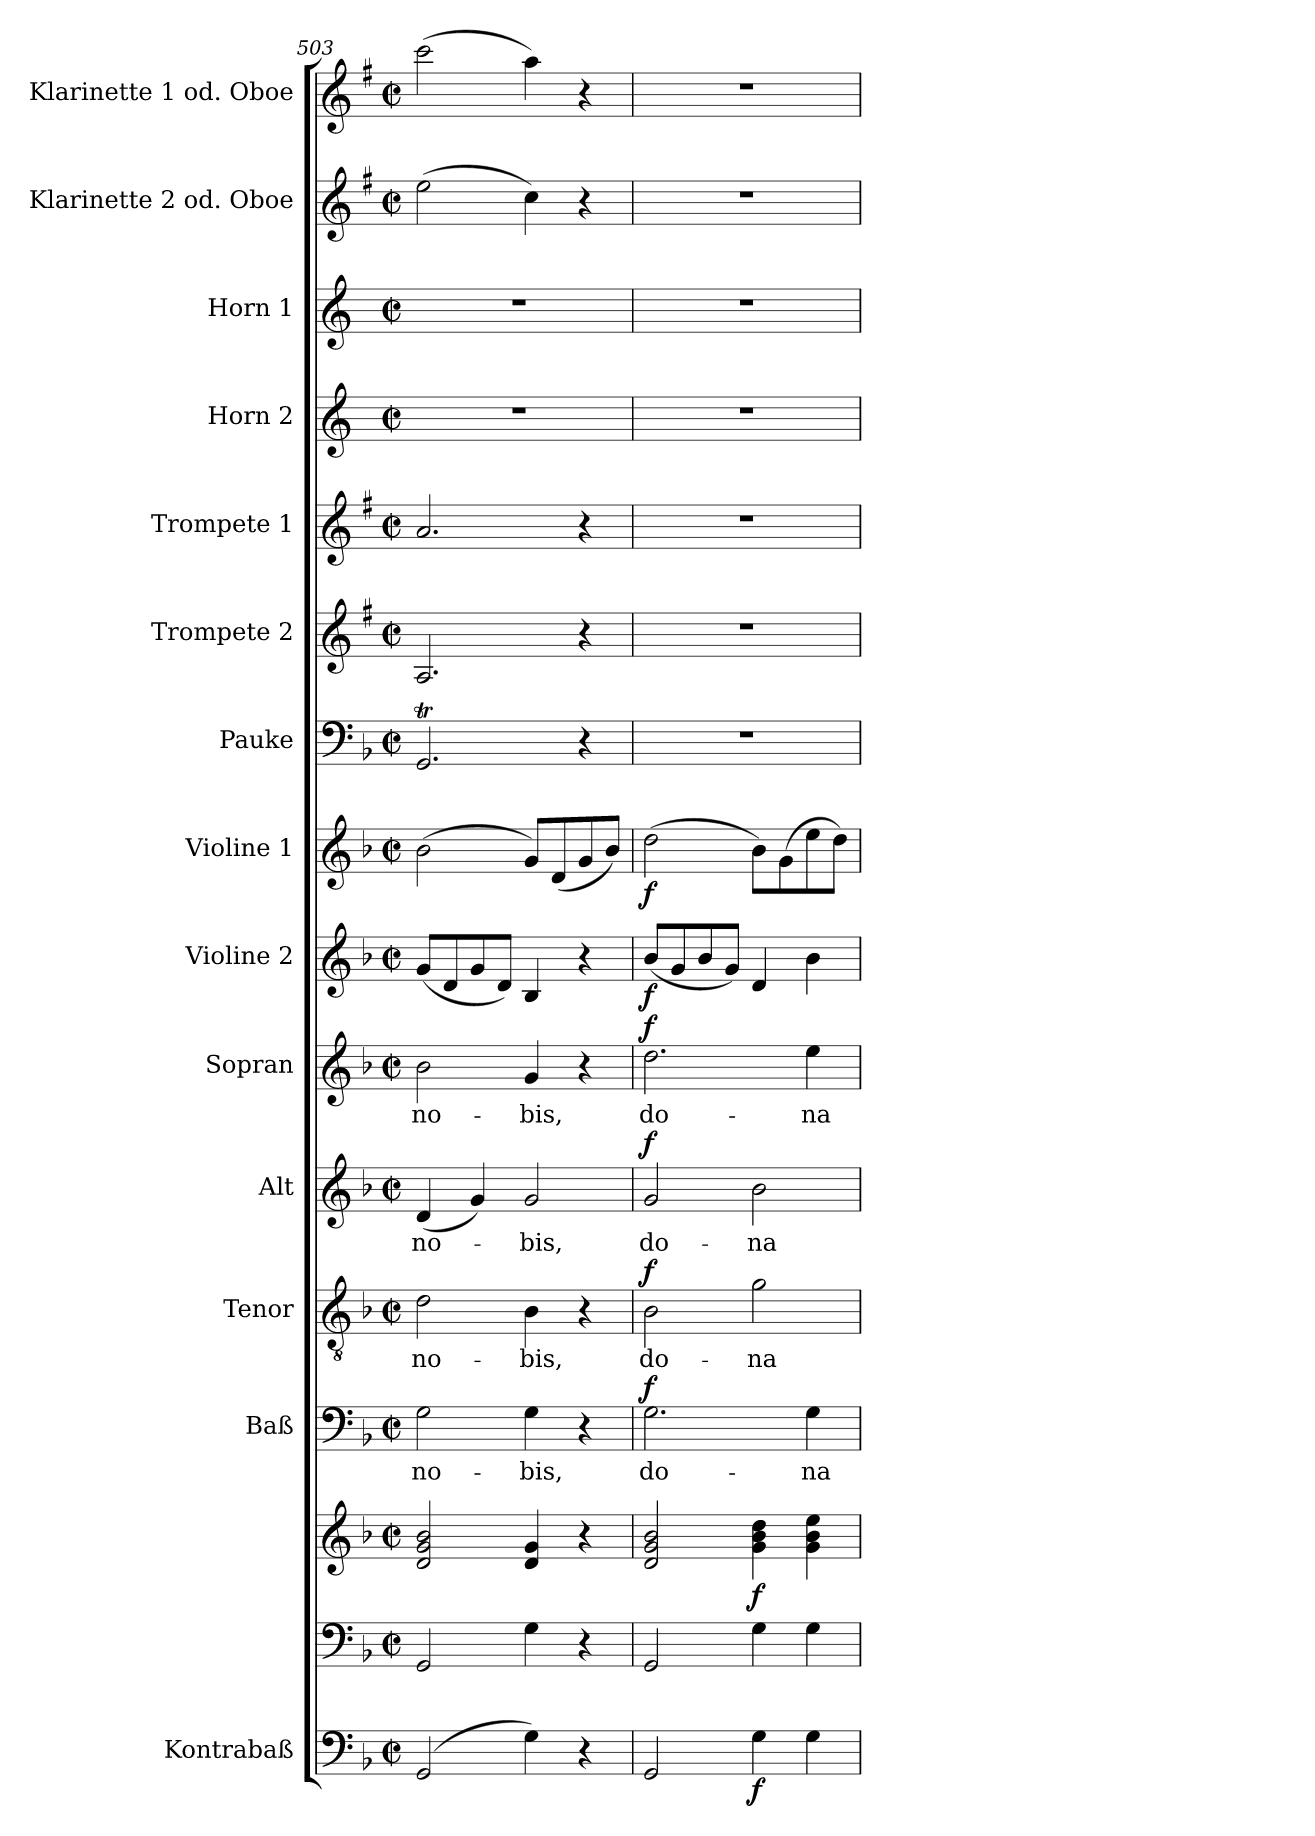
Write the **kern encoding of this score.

**kern	**dynam	**kern	**kern	**dynam	**kern	**text	**dynam	**kern	**text	**dynam	**kern	**text	**dynam	**kern	**text	**dynam	**kern	**dynam	**kern	**dynam	**kern	**kern	**kern	**kern	**kern	**kern	**kern
*part15	*part15	*part14	*part14	*part14	*part13	*part13	*part13	*part12	*part12	*part12	*part11	*part11	*part11	*part10	*part10	*part10	*part9	*part9	*part8	*part8	*part7	*part6	*part5	*part4	*part3	*part2	*part1
*staff16	*staff16	*staff15	*staff14	*staff14/15	*staff13	*staff13	*staff13	*staff12	*staff12	*staff12	*staff11	*staff11	*staff11	*staff10	*staff10	*staff10	*staff9	*staff9	*staff8	*staff8	*staff7	*staff6	*staff5	*staff4	*staff3	*staff2	*staff1
*I"Kontrabaß	*	*	*	*	*I"Baß	*	*	*I"Tenor	*	*	*I"Alt	*	*	*I"Sopran	*	*	*I"Violine 2	*	*I"Violine 1	*	*I"Pauke	*I"Trompete 2	*I"Trompete 1	*I"Horn 2	*I"Horn 1	*I"Klarinette 2 od. Oboe	*I"Klarinette 1 od. Oboe
*	*	*	*	*	*	*	*	*	*	*	*	*	*	*	*	*	*	*	*	*	*	*I'Tpt	*I'Tpt	*I'Hn	*I'Hn	*	*
*clefF4	*	*clefF4	*clefG2	*	*clefF4	*	*	*clefGv2	*	*	*clefG2	*	*	*clefG2	*	*	*clefG2	*	*clefG2	*	*clefF4	*clefG2	*clefG2	*clefG2	*clefG2	*clefG2	*clefG2
*ITrd7c12	*	*	*	*	*	*	*	*	*	*	*	*	*	*	*	*	*	*	*	*	*	*ITrd1c2	*ITrd1c2	*ITrd4c7	*ITrd4c7	*ITrd1c2	*ITrd1c2
*k[b-]	*	*k[b-]	*k[b-]	*	*k[b-]	*	*	*k[b-]	*	*	*k[b-]	*	*	*k[b-]	*	*	*k[b-]	*	*k[b-]	*	*k[b-]	*k[b-]	*k[b-]	*k[b-]	*k[b-]	*k[b-]	*k[b-]
*F:	*	*F:	*F:	*	*F:	*	*	*F:	*	*	*F:	*	*	*F:	*	*	*F:	*	*F:	*	*F:	*F:	*F:	*F:	*F:	*F:	*F:
*M2/2	*	*M2/2	*M2/2	*	*M2/2	*	*	*M2/2	*	*	*M2/2	*	*	*M2/2	*	*	*M2/2	*	*M2/2	*	*M2/2	*M2/2	*M2/2	*M2/2	*M2/2	*M2/2	*M2/2
*met(c|)	*	*met(c|)	*met(c|)	*	*met(c|)	*	*	*met(c|)	*	*	*met(c|)	*	*	*met(c|)	*	*	*met(c|)	*	*met(c|)	*	*met(c|)	*met(c|)	*met(c|)	*met(c|)	*met(c|)	*met(c|)	*met(c|)
=503	=503	=503	=503	=503	=503	=503	=503	=503	=503	=503	=503	=503	=503	=503	=503	=503	=503	=503	=503	=503	=503	=503	=503	=503	=503	=503	=503
!	!	!	!	!	!	!LO:LY:b	!	!	!LO:LY:b	!	!	!LO:LY:b	!	!	!LO:LY:b	!	!	!	!	!	!	!	!	!	!	!	!
(2GGG/	.	2GG/	2d/ 2g/ 2b-/	.	2G\	no-	.	2d\	no-	.	(<4d/	no-	.	2b-\	no-	.	(<8g/L	.	(>2b-\	.	2.GGT/	2.G/	2.g/	1r	1r	(>2dd\	(>2bb-\
.	.	.	.	.	.	.	.	.	.	.	.	.	.	.	.	.	8d/	.	.	.	.	.	.	.	.	.	.
.	.	.	.	.	.	.	.	.	.	.	4g/)	.	.	.	.	.	8g/	.	.	.	.	.	.	.	.	.	.
.	.	.	.	.	.	.	.	.	.	.	.	.	.	.	.	.	8d/J)	.	.	.	.	.	.	.	.	.	.
!	!	!	!	!	!	!LO:LY:b	!	!	!LO:LY:b	!	!	!LO:LY:b	!	!	!LO:LY:b	!	!	!	!	!	!	!	!	!	!	!	!
4GG\)	.	4G\	4d/ 4g/	.	4G\	-bis,	.	4B-\	-bis,	.	2g/	-bis,	.	4g/	-bis,	.	4B-/	.	8g/L)	.	.	.	.	.	.	4b-\)	4gg\)
.	.	.	.	.	.	.	.	.	.	.	.	.	.	.	.	.	.	.	(<8d/	.	.	.	.	.	.	.	.
4r	.	4r	4r	.	4r	.	.	4r	.	.	.	.	.	4r	.	.	4r	.	8g/	.	4r	4r	4r	.	.	4r	4r
.	.	.	.	.	.	.	.	.	.	.	.	.	.	.	.	.	.	.	8b-/J)	.	.	.	.	.	.	.	.
=504	=504	=504	=504	=504	=504	=504	=504	=504	=504	=504	=504	=504	=504	=504	=504	=504	=504	=504	=504	=504	=504	=504	=504	=504	=504	=504	=504
!	!	!	!	!	!	!LO:LY:b	!LO:DY:a	!	!LO:LY:b	!LO:DY:a	!	!LO:LY:b	!LO:DY:a	!	!LO:LY:b	!LO:DY:a	!	!LO:DY:b	!	!LO:DY:b	!	!	!	!	!	!	!
2GGG/	.	2GG/	2d/ 2g/ 2b-/	.	2.G\	do-	f	2B-\	do-	f	2g/	do-	f	2.dd\	do-	f	(<8b-/L	f	(>2dd\	f	1r	1r	1r	1r	1r	1r	1r
.	.	.	.	.	.	.	.	.	.	.	.	.	.	.	.	.	8g/	.	.	.	.	.	.	.	.	.	.
.	.	.	.	.	.	.	.	.	.	.	.	.	.	.	.	.	8b-/	.	.	.	.	.	.	.	.	.	.
.	.	.	.	.	.	.	.	.	.	.	.	.	.	.	.	.	8g/J)	.	.	.	.	.	.	.	.	.	.
!	!LO:DY:b	!	!	!LO:DY:b	!	!	!	!	!LO:LY:b	!	!	!LO:LY:b	!	!	!	!	!	!	!	!	!	!	!	!	!	!	!
4GG\	f	4G\	4g\ 4b-\ 4dd\	f	.	.	.	2g\	-na	.	2b-\	-na	.	.	.	.	4d/	.	8b-\L)	.	.	.	.	.	.	.	.
.	.	.	.	.	.	.	.	.	.	.	.	.	.	.	.	.	.	.	(>8g\	.	.	.	.	.	.	.	.
!	!	!	!	!	!	!LO:LY:b	!	!	!	!	!	!	!	!	!LO:LY:b	!	!	!	!	!	!	!	!	!	!	!	!
4GG\	.	4G\	4g\ 4b-\ 4ee\	.	4G\	-na	.	.	.	.	.	.	.	4ee\	-na	.	4b-\	.	8ee\	.	.	.	.	.	.	.	.
.	.	.	.	.	.	.	.	.	.	.	.	.	.	.	.	.	.	.	8dd\J)	.	.	.	.	.	.	.	.
=	=	=	=	=	=	=	=	=	=	=	=	=	=	=	=	=	=	=	=	=	=	=	=	=	=	=	=
*-	*-	*-	*-	*-	*-	*-	*-	*-	*-	*-	*-	*-	*-	*-	*-	*-	*-	*-	*-	*-	*-	*-	*-	*-	*-	*-	*-
